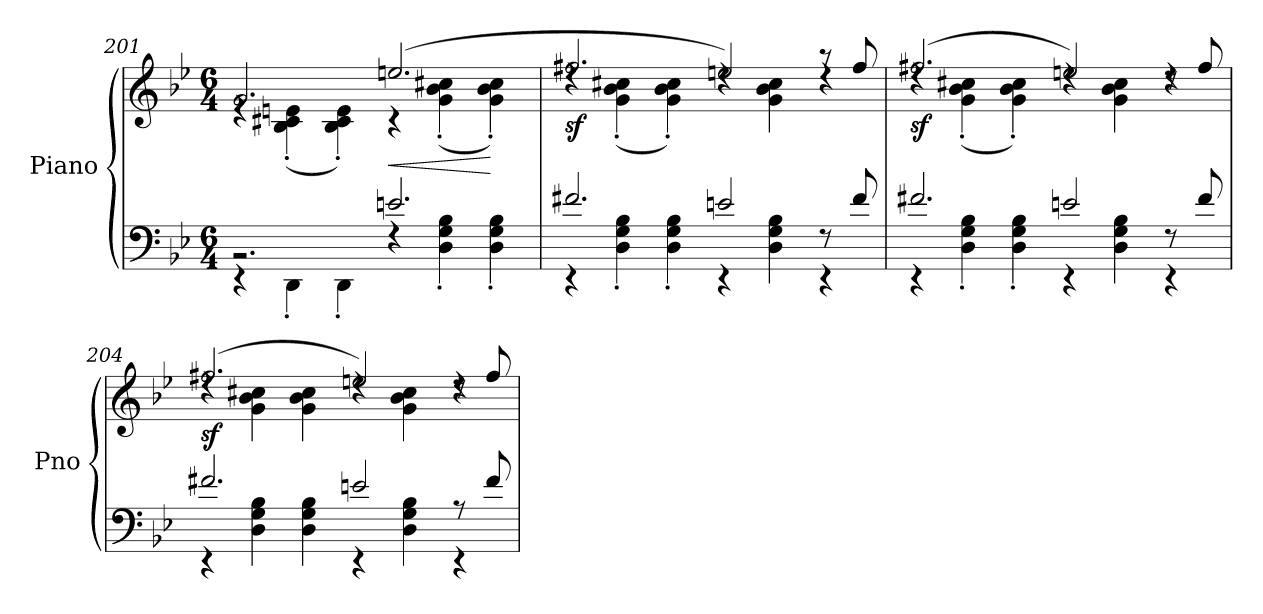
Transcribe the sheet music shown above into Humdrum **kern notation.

**kern	**kern	**dynam
*part1	*part1	*part1
*staff2	*staff1	*staff1/2
*I"Piano	*	*
*I'Pno	*	*
*clefF4	*clefG2	*
*k[b-e-]	*k[b-e-]	*
*B-:	*B-:	*
*M6/4	*M6/4	*
=201	=201	=201
*^	*^	*
2.rBB	4rEE	2.g/	4re	.
.	4DD'<\	.	(<4B-\'< 4c#X\'< 4en\'<	.
.	4DD'<\	.	4B-\'< 4c#\'< 4e\'<)	.
!	!	!	!	!LO:HP:b
2.en/	4rF	(>2.een/	4rc	<
.	4D\'< 4G\'< 4B-\'<	.	(<4g\'< 4b-\'< 4cc#X\'<	.
.	4D\'< 4G\'< 4B-\'<	.	4g\'< 4b-\'< 4cc#\'<)	[
!!LO:LB:g=z	!!
=202	=202	=202	=202	=202
!	!	!	!	!LO:DY:b
2.f#X/	4rEE	2.ff#X/	4rdd	sf
.	4D\'< 4G\'< 4B-\'<	.	(<4g\'< 4b-\'< 4cc#X\'<	.
.	4D\'< 4G\'< 4B-\'<	.	4g\'< 4b-\'< 4cc#\'<)	.
2en/	4rEE	2een/)	4rdd	.
.	4D\ 4G\ 4B-\	.	4g\ 4b-\ 4cc#\	.
8rF	4rEE	8raa	4rdd	.
8f#/	.	8ff#/	.	.
=203	=203	=203	=203	=203
!	!	!	!	!LO:DY:b
2.f#X/	4rEE	(>2.ff#X/	4rdd	sf
.	4D\'< 4G\'< 4B-\'<	.	(<4g\'< 4b-\'< 4cc#X\'<	.
.	4D\'< 4G\'< 4B-\'<	.	4g\'< 4b-\'< 4cc#\'<)	.
2en/	4rEE	2een/)	4rdd	.
.	4D\ 4G\ 4B-\	.	4g\ 4b-\ 4cc#\	.
8rF	4rEE	8rdd	4rdd	.
8f#/	.	8ff#/	.	.
=204	=204	=204	=204	=204
!	!	!	!	!LO:DY:b
2.f#X/	4rEE	(>2.ff#X/	4rdd	sf
.	4D\ 4G\ 4B-\	.	4g\ 4b-\ 4cc#X\	.
.	4D\ 4G\ 4B-\	.	4g\ 4b-\ 4cc#\	.
2en/	4rEE	2een/)	4rdd	.
.	4D\ 4G\ 4B-\	.	4g\ 4b-\ 4cc#\	.
8rA	4rEE	8rdd	4rdd	.
8f#/	.	8ff#/	.	.
*v	*v	*	*	*
*	*v	*v	*
=	=	=
*-	*-	*-
